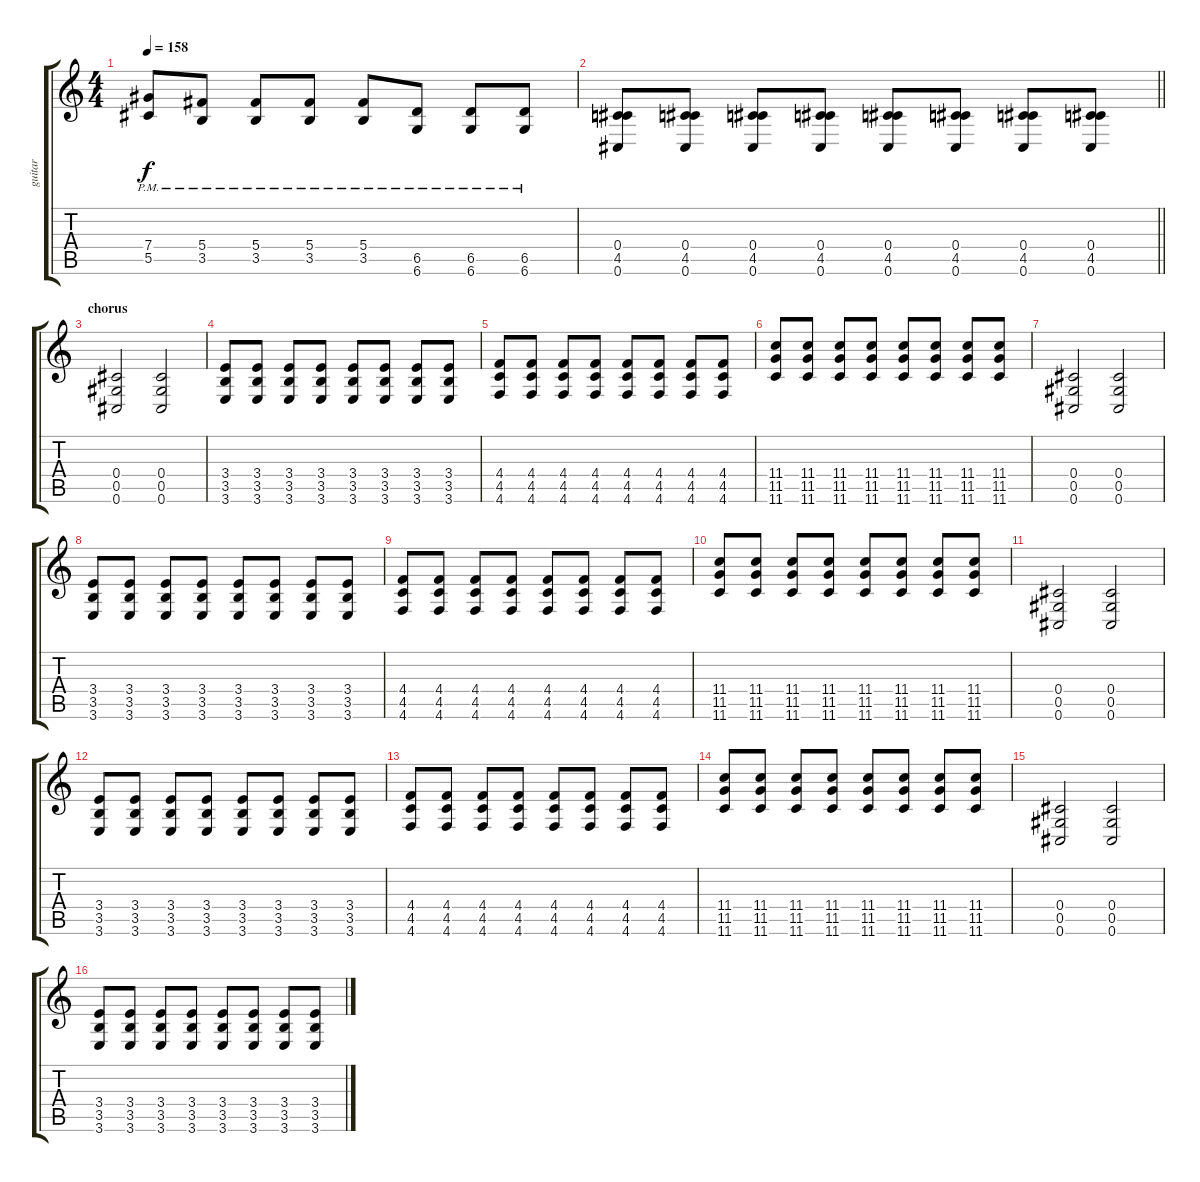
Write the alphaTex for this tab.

\track ("guitar" "guitar") {instrument distortionguitar}
\staff {score tabs}
\tuning (Eb4 Bb3 Gb3 Db3 Ab2 Db2) {hide}
\ts (4 4)
\tempo 158
\clef g2
\ks c
(7.4{pm} 5.5{pm}).8{dy f} (5.4{pm} 3.5{pm}).8 (5.4{pm} 3.5{pm}).8 (5.4{pm} 3.5{pm}).8 (5.4{pm} 3.5{pm}).8 (6.5{pm} 6.6{pm}).8 (6.5{pm} 6.6{pm}).8 (6.5{pm} 6.6{pm}).8 |
\barLineRight lightlight
(0.4 4.5 0.6).8 (0.4 4.5 0.6).8 (0.4 4.5 0.6).8 (0.4 4.5 0.6).8 (0.4 4.5 0.6).8 (0.4 4.5 0.6).8 (0.4 4.5 0.6).8 (0.4 4.5 0.6).8 |
\section ("" "chorus")
(0.4 0.5 0.6).2 (0.4 0.5 0.6).2 |
(3.4 3.5 3.6).8 (3.4 3.5 3.6).8 (3.4 3.5 3.6).8 (3.4 3.5 3.6).8 (3.4 3.5 3.6).8 (3.4 3.5 3.6).8 (3.4 3.5 3.6).8 (3.4 3.5 3.6).8 |
(4.4 4.5 4.6).8 (4.4 4.5 4.6).8 (4.4 4.5 4.6).8 (4.4 4.5 4.6).8 (4.4 4.5 4.6).8 (4.4 4.5 4.6).8 (4.4 4.5 4.6).8 (4.4 4.5 4.6).8 |
(11.4 11.5 11.6).8 (11.4 11.5 11.6).8 (11.4 11.5 11.6).8 (11.4 11.5 11.6).8 (11.4 11.5 11.6).8 (11.4 11.5 11.6).8 (11.4 11.5 11.6).8 (11.4 11.5 11.6).8 |
(0.4 0.5 0.6).2 (0.4 0.5 0.6).2 |
(3.4 3.5 3.6).8 (3.4 3.5 3.6).8 (3.4 3.5 3.6).8 (3.4 3.5 3.6).8 (3.4 3.5 3.6).8 (3.4 3.5 3.6).8 (3.4 3.5 3.6).8 (3.4 3.5 3.6).8 |
(4.4 4.5 4.6).8 (4.4 4.5 4.6).8 (4.4 4.5 4.6).8 (4.4 4.5 4.6).8 (4.4 4.5 4.6).8 (4.4 4.5 4.6).8 (4.4 4.5 4.6).8 (4.4 4.5 4.6).8 |
(11.4 11.5 11.6).8 (11.4 11.5 11.6).8 (11.4 11.5 11.6).8 (11.4 11.5 11.6).8 (11.4 11.5 11.6).8 (11.4 11.5 11.6).8 (11.4 11.5 11.6).8 (11.4 11.5 11.6).8 |
(0.4 0.5 0.6).2 (0.4 0.5 0.6).2 |
(3.4 3.5 3.6).8 (3.4 3.5 3.6).8 (3.4 3.5 3.6).8 (3.4 3.5 3.6).8 (3.4 3.5 3.6).8 (3.4 3.5 3.6).8 (3.4 3.5 3.6).8 (3.4 3.5 3.6).8 |
(4.4 4.5 4.6).8 (4.4 4.5 4.6).8 (4.4 4.5 4.6).8 (4.4 4.5 4.6).8 (4.4 4.5 4.6).8 (4.4 4.5 4.6).8 (4.4 4.5 4.6).8 (4.4 4.5 4.6).8 |
(11.4 11.5 11.6).8 (11.4 11.5 11.6).8 (11.4 11.5 11.6).8 (11.4 11.5 11.6).8 (11.4 11.5 11.6).8 (11.4 11.5 11.6).8 (11.4 11.5 11.6).8 (11.4 11.5 11.6).8 |
(0.4 0.5 0.6).2 (0.4 0.5 0.6).2 |
(3.4 3.5 3.6).8 (3.4 3.5 3.6).8 (3.4 3.5 3.6).8 (3.4 3.5 3.6).8 (3.4 3.5 3.6).8 (3.4 3.5 3.6).8 (3.4 3.5 3.6).8 (3.4 3.5 3.6).8
